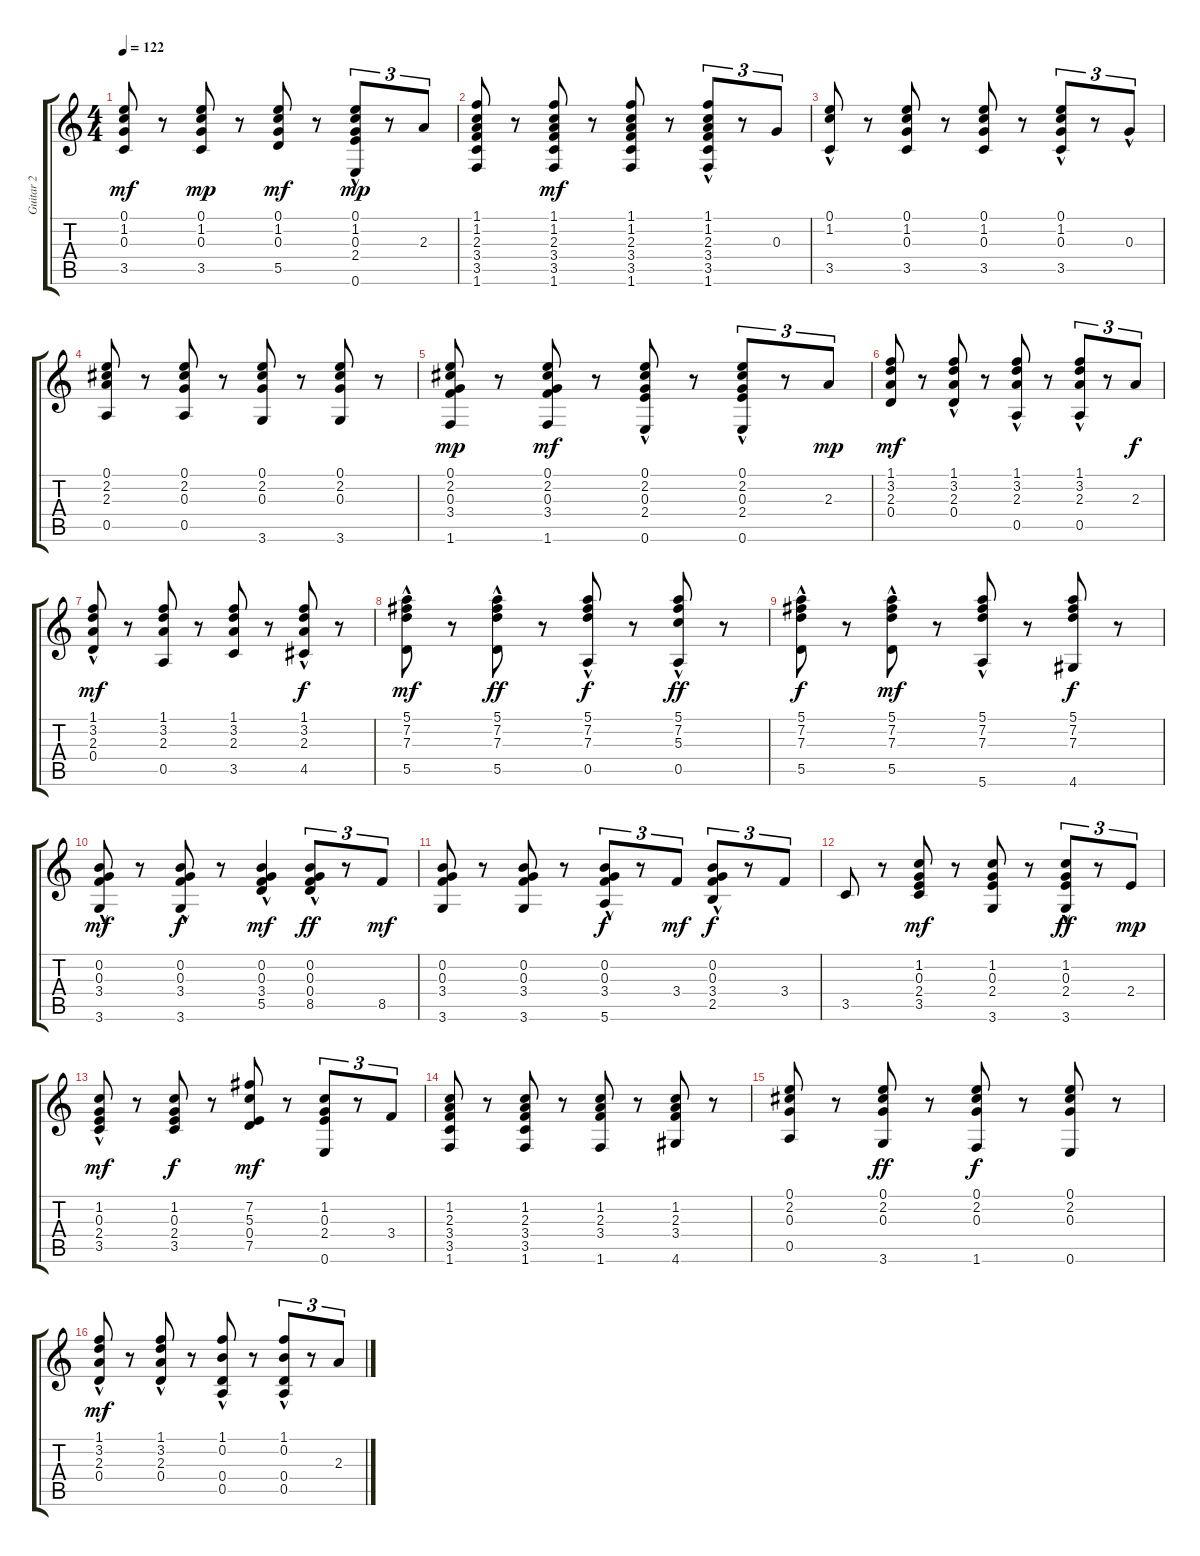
\track ("Guitar 2" "Guitar 2") {instrument electricguitarjazz}
\staff {score tabs}
\tuning (E4 B3 G3 D3 A2 E2) {hide}
\ts (4 4)
\tempo 122
\clef g2
\ks c
(0.1 1.2 0.3 3.5).8{dy mf} r.8 (0.1 1.2 0.3 3.5).8{dy mp} r.8 (0.1 1.2 0.3 5.5).8{dy mf} r.8 (0.1 1.2 0.3{hac} 2.4 0.6).8{tu (3 2) dy mp} r.8{tu (3 2)} 2.3.8{tu (3 2)} |
(1.1 1.2 2.3 3.4 3.5 1.6).8 r.8 (1.1 1.2 2.3 3.4 3.5 1.6).8{dy mf} r.8 (1.1 1.2 2.3 3.4 3.5 1.6).8 r.8 (1.1 1.2 2.3 3.4 3.5{hac} 1.6{hac}).8{tu (3 2)} r.8{tu (3 2)} 0.3.8{tu (3 2)} |
(0.1{hac} 1.2 3.5).8 r.8 (0.1 1.2 0.3 3.5).8 r.8 (0.1 1.2 0.3 3.5).8 r.8 (0.1 1.2{hac} 0.3{hac} 3.5).8{tu (3 2)} r.8{tu (3 2)} 0.3{hac}.8{tu (3 2)} |
(0.1 2.2 2.3 0.5).8 r.8 (0.1 2.2 0.3 0.5).8 r.8 (0.1 2.2 0.3 3.6).8 r.8 (0.1 2.2 0.3 3.6).8 r.8 |
(0.1 2.2 0.3 3.4 1.6).8{dy mp} r.8 (0.1 2.2 0.3 3.4 1.6).8{dy mf} r.8 (0.1{hac} 2.2 0.3 2.4 0.6).8 r.8 (0.1 2.2{hac} 0.3 2.4 0.6).8{tu (3 2)} r.8{tu (3 2)} 2.3.8{tu (3 2) dy mp} |
(1.1 3.2 2.3 0.4).8{dy mf} r.8 (1.1 3.2 2.3 0.4{hac}).8 r.8 (1.1{hac} 3.2{hac} 2.3{hac} 0.5).8 r.8 (1.1{hac} 3.2{hac} 2.3{hac} 0.5).8{tu (3 2)} r.8{tu (3 2)} 2.3.8{tu (3 2) dy f} |
(1.1 3.2 2.3 0.4{hac}).8{dy mf} r.8 (1.1 3.2 2.3 0.5).8 r.8 (1.1 3.2 2.3 3.5).8 r.8 (1.1 3.2 2.3{hac} 4.5{hac}).8{dy f} r.8 |
(5.1{hac} 7.2 7.3{hac} 5.5).8{dy mf} r.8 (5.1 7.2 7.3 5.5{hac}).8{dy ff} r.8 (5.1 7.2{hac} 7.3{hac} 0.5).8{dy f} r.8 (5.1{hac} 7.2 5.3 0.5).8{dy ff} r.8 |
(5.1 7.2 7.3{hac} 5.5).8{dy f} r.8 (5.1 7.2 7.3 5.5{hac}).8{dy mf} r.8 (5.1 7.2{hac} 7.3 5.6).8 r.8 (5.1 7.2 7.3 4.6).8{dy f} r.8 |
(0.2{hac} 0.3{hac} 3.4 3.6).8{dy mf} r.8 (0.2 0.3 3.4 3.6{hac}).8{dy f} r.8 (0.2 0.3{hac} 3.4{hac} 5.5{hac}).4{dy mf} (0.2 0.3{hac} 0.4 8.5).8{tu (3 2) dy ff} r.8{tu (3 2)} 8.5.8{tu (3 2) dy mf} |
(0.2 0.3 3.4 3.6).8 r.8 (0.2 0.3 3.4 3.6).8 r.8 (0.2 0.3 3.4{hac} 5.6).8{tu (3 2) dy f} r.8{tu (3 2)} 3.4.8{tu (3 2) dy mf} (0.2 0.3 3.4{hac} 2.5).8{tu (3 2) dy f} r.8{tu (3 2)} 3.4.8{tu (3 2)} |
3.5.8 r.8 (1.2 0.3 2.4 3.5).8{dy mf} r.8 (1.2 0.3 2.4 3.6).8 r.8 (1.2 0.3 2.4 3.6{hac}).8{tu (3 2) dy ff} r.8{tu (3 2)} 2.4.8{tu (3 2) dy mp} |
(1.2{hac} 0.3 2.4 3.5).8{dy mf} r.8 (1.2 0.3 2.4 3.5).8{dy f} r.8 (7.2 5.3 0.4 7.5).8{dy mf} r.8 (1.2 0.3 2.4 0.6).8{tu (3 2)} r.8{tu (3 2)} 3.4.8{tu (3 2)} |
(1.2 2.3 3.4 3.5 1.6).8 r.8 (1.2 2.3 3.4 3.5 1.6).8 r.8 (1.2 2.3 3.4 1.6).8 r.8 (1.2 2.3 3.4 4.6).8 r.8 |
(0.1 2.2 0.3 0.5).8 r.8 (0.1 2.2 0.3 3.6).8{dy ff} r.8 (0.1 2.2 0.3 1.6).8{dy f} r.8 (0.1 2.2 0.3 0.6).8 r.8 |
(1.1{hac} 3.2 2.3 0.4).8{dy mf} r.8 (1.1{hac} 3.2 2.3 0.4).8 r.8 (1.1{hac} 0.2 0.4 0.5).8 r.8 (1.1 0.2{hac} 0.4{hac} 0.5).8{tu (3 2)} r.8{tu (3 2)} 2.3.8{tu (3 2)}
